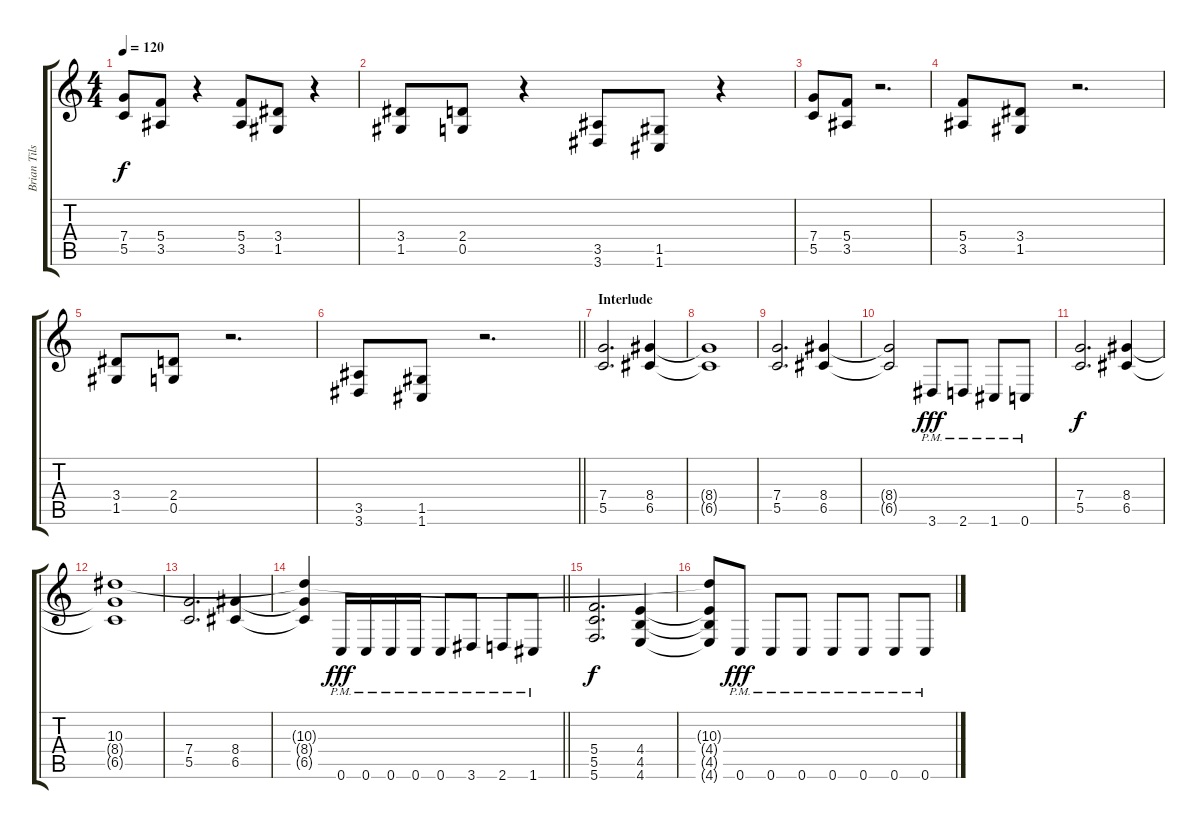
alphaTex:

\track ("Brian Tilse" "Brian Tils") {instrument distortionguitar}
\staff {score tabs}
\tuning (D4 A3 F3 C3 G2 C2) {hide}
\ts (4 4)
\tempo 120
\clef g2
\ks c
(7.4 5.5).8{dy f} (5.4 3.5).8 r.4 (5.4 3.5).8 (3.4 1.5).8 r.4 |
(3.4 1.5).8 (2.4 0.5).8 r.4 (3.5 3.6).8 (1.5 1.6).8 r.4 |
(7.4 5.5).8 (5.4 3.5).8 r.2{d} |
(5.4 3.5).8 (3.4 1.5).8 r.2{d} |
(3.4 1.5).8 (2.4 0.5).8 r.2{d} |
\barLineRight lightlight
(3.5 3.6).8 (1.5 1.6).8 r.2{d} |
\section ("" "Interlude")
(7.4 5.5).2{d} (8.4 6.5).4 |
(8.4{t} 6.5{t}).1 |
(7.4 5.5).2{d} (8.4 6.5).4 |
(8.4{t} 6.5{t}).2 3.6{pm}.8{dy fff} 2.6{pm}.8 1.6{pm}.8 0.6{pm}.8 |
(7.4 5.5).2{d dy f} (8.4 6.5).4 |
(10.3 8.4{t} 6.5{t}).1 |
(7.4 5.5).2{d} (8.4 6.5).4 |
\barLineRight lightlight
(10.3{t} 8.4{t} 6.5{t}).4 0.6{pm}.16{dy fff} 0.6{pm}.16 0.6{pm}.16 0.6{pm}.16 0.6{pm}.8 3.6{pm}.8 2.6{pm}.8 1.6{pm}.8 |
(5.4 5.5 5.6).2{d dy f} (4.4 4.5 4.6).4 |
(10.3{t} 4.4{t} 4.5{t} 4.6{t}).8 0.6{pm}.8{dy fff} 0.6{pm}.8 0.6{pm}.8 0.6{pm}.8 0.6{pm}.8 0.6{pm}.8 0.6{pm}.8
